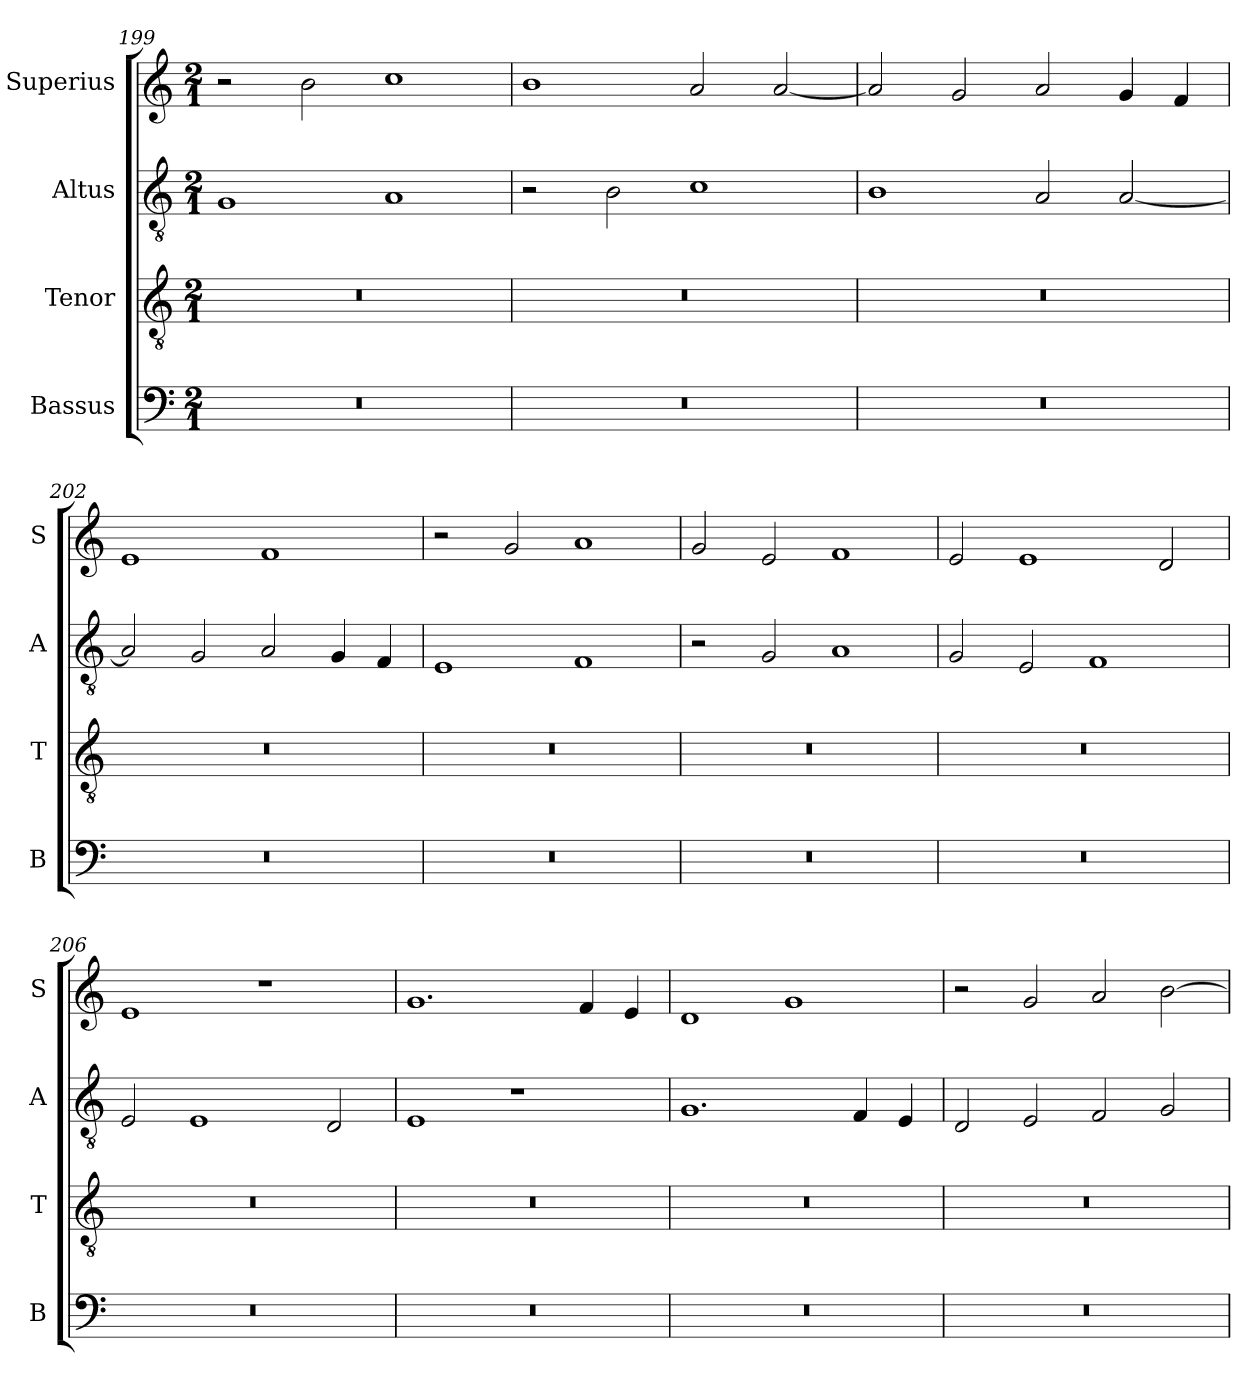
**kern	**kern	**kern	**kern
*part4	*part3	*part2	*part1
*staff4	*staff3	*staff2	*staff1
*I"Bassus	*I"Tenor	*I"Altus	*I"Superius
*I'B	*I'T	*I'A	*I'S
*clefF4	*clefGv2	*clefGv2	*clefG2
*k[]	*k[]	*k[]	*k[]
*M2/1	*M2/1	*M2/1	*M2/1
=199	=199	=199	=199
0r	0r	1G	2r
.	.	.	2b
.	.	1A	1cc
=200	=200	=200	=200
0r	0r	2r	1b
.	.	2B	.
.	.	1c	2a
.	.	.	[2a
=201	=201	=201	=201
0r	0r	1B	2a]
.	.	.	2g
.	.	2A	2a
.	.	[2A	4g
.	.	.	4f
=202	=202	=202	=202
0r	0r	2A]	1e
.	.	2G	.
.	.	2A	1f
.	.	4G	.
.	.	4F	.
=203	=203	=203	=203
0r	0r	1E	2r
.	.	.	2g
.	.	1F	1a
=204	=204	=204	=204
0r	0r	2r	2g
.	.	2G	2e
.	.	1A	1f
=205	=205	=205	=205
0r	0r	2G	2e
.	.	2E	1e
.	.	1F	.
.	.	.	2d
=206	=206	=206	=206
0r	0r	2E	1e
.	.	1E	.
.	.	.	1r
.	.	2D	.
=207	=207	=207	=207
0r	0r	1E	1.g
.	.	1r	.
.	.	.	4f
.	.	.	4e
=208	=208	=208	=208
0r	0r	1.G	1d
.	.	.	1g
.	.	4F	.
.	.	4E	.
=209	=209	=209	=209
0r	0r	2D	2r
.	.	2E	2g
.	.	2F	2a
.	.	2G	[2b
=	=	=	=
*-	*-	*-	*-
